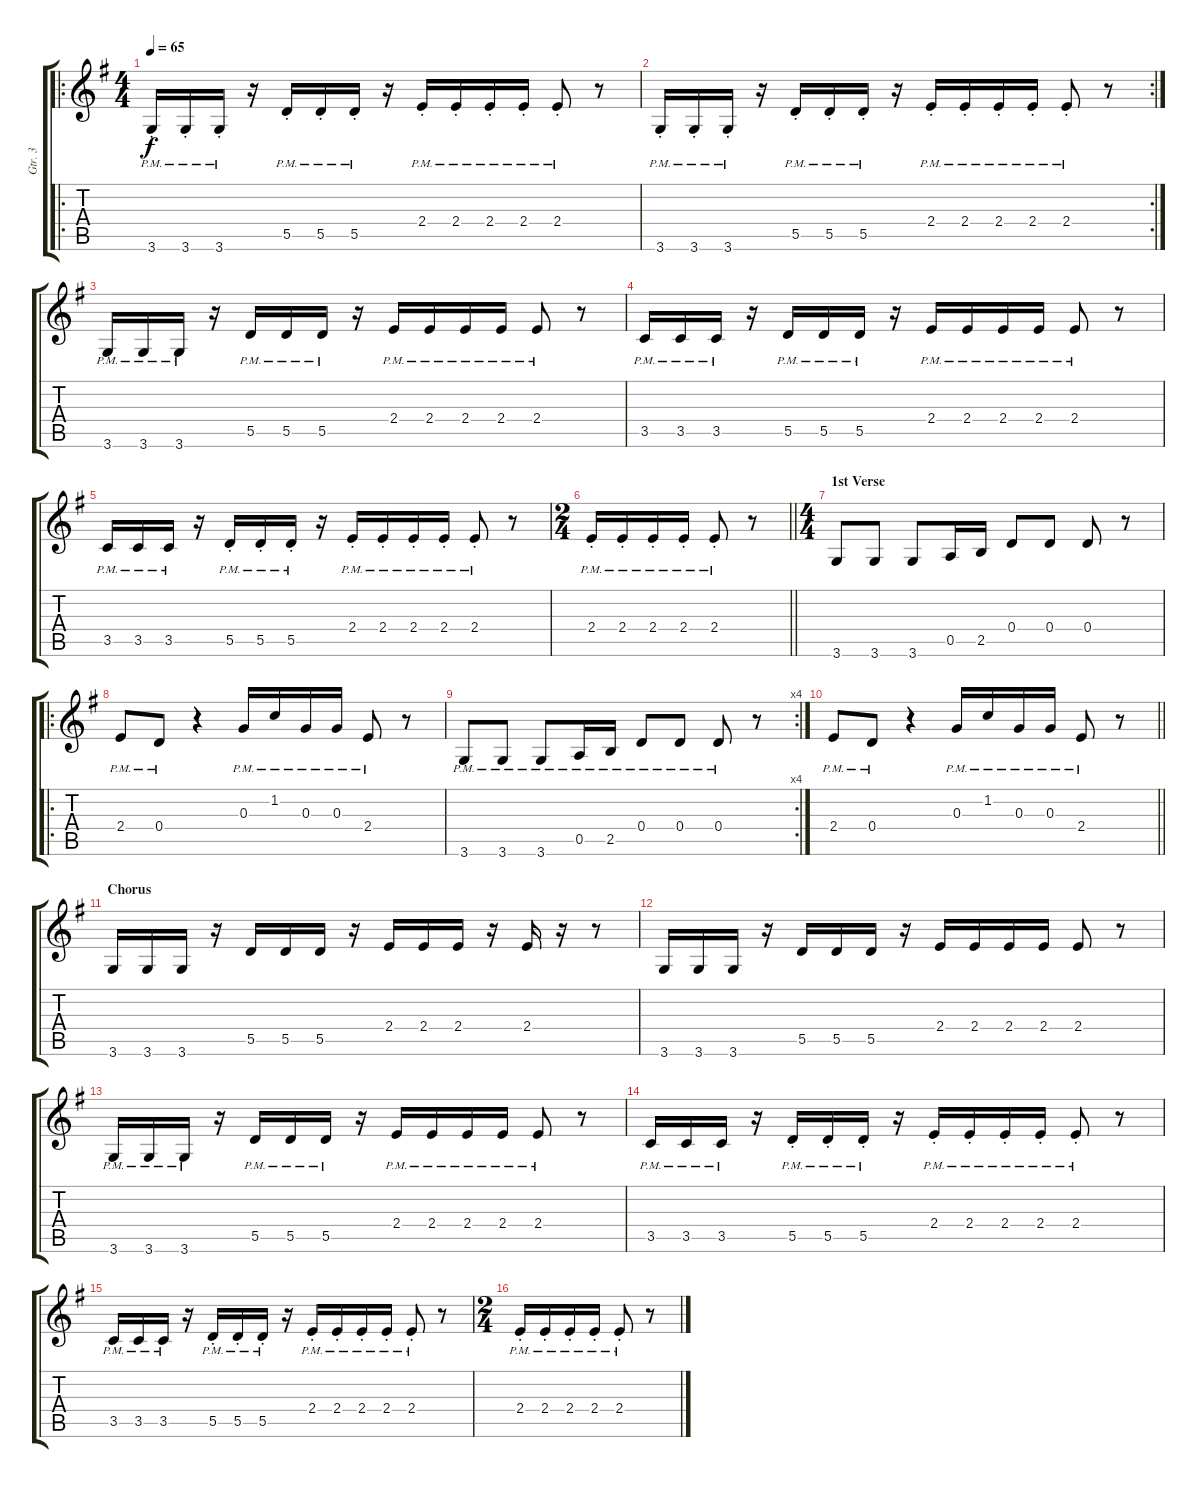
\track ("Gtr. 3" "Gtr. 3") {instrument electricguitarclean}
\staff {score tabs}
\tuning (E4 B3 G3 D3 A2 E2) {hide}
\ro
\ts (4 4)
\tempo 65
\clef g2
\ks g
3.6{pm st}.16{dy f instrument electricguitarclean} 3.6{pm st}.16 3.6{pm st}.16 r.16 5.5{pm st}.16 5.5{pm st}.16 5.5{pm st}.16 r.16 2.4{pm st}.16 2.4{pm st}.16 2.4{pm st}.16 2.4{pm st}.16 2.4{pm st}.8 r.8 |
\rc 2
3.6{pm st}.16 3.6{pm st}.16 3.6{pm st}.16 r.16 5.5{pm st}.16 5.5{pm st}.16 5.5{pm st}.16 r.16 2.4{pm st}.16 2.4{pm st}.16 2.4{pm st}.16 2.4{pm st}.16 2.4{pm st}.8 r.8 |
3.6{pm}.16 3.6{pm}.16 3.6{pm}.16 r.16 5.5{pm}.16 5.5{pm}.16 5.5{pm}.16 r.16 2.4{pm}.16 2.4{pm}.16 2.4{pm}.16 2.4{pm}.16 2.4{pm}.8 r.8 |
3.5{pm}.16 3.5{pm}.16 3.5{pm}.16 r.16 5.5{pm}.16 5.5{pm}.16 5.5{pm}.16 r.16 2.4{pm}.16 2.4{pm}.16 2.4{pm}.16 2.4{pm}.16 2.4{pm}.8 r.8 |
3.5{pm}.16 3.5{pm}.16 3.5{pm}.16 r.16 5.5{pm st}.16 5.5{pm st}.16 5.5{pm st}.16 r.16 2.4{pm st}.16 2.4{pm st}.16 2.4{pm st}.16 2.4{pm st}.16 2.4{pm st}.8 r.8 |
\ts (2 4)
\barLineRight lightlight
2.4{pm st}.16 2.4{pm st}.16 2.4{pm st}.16 2.4{pm st}.16 2.4{pm st}.8 r.8 |
\ts (4 4)
\section ("" "1st Verse")
3.6.8 3.6.8 3.6.8 0.5.16 2.5.16 0.4.8 0.4.8 0.4.8 r.8 |
\ro
2.4{pm}.8 0.4{pm}.8 r.4 0.3{pm}.16 1.2{pm}.16 0.3{pm}.16 0.3{pm}.16 2.4{pm}.8 r.8 |
\rc 4
3.6{pm}.8 3.6{pm}.8 3.6{pm}.8 0.5{pm}.16 2.5{pm}.16 0.4{pm}.8 0.4{pm}.8 0.4{pm}.8 r.8 |
\barLineRight lightlight
2.4{pm}.8 0.4{pm}.8 r.4 0.3{pm}.16 1.2{pm}.16 0.3{pm}.16 0.3{pm}.16 2.4{pm}.8 r.8 |
\section ("" "Chorus")
3.6.16 3.6.16 3.6.16 r.16 5.5.16 5.5.16 5.5.16 r.16 2.4.16 2.4.16 2.4.16 r.16 2.4.16 r.16 r.8 |
3.6.16 3.6.16 3.6.16 r.16 5.5.16 5.5.16 5.5.16 r.16 2.4.16 2.4.16 2.4.16 2.4.16 2.4.8 r.8 |
3.6{pm}.16 3.6{pm}.16 3.6{pm}.16 r.16 5.5{pm}.16 5.5{pm}.16 5.5{pm}.16 r.16 2.4{pm}.16 2.4{pm}.16 2.4{pm}.16 2.4{pm}.16 2.4{pm}.8 r.8 |
3.5{pm}.16 3.5{pm}.16 3.5{pm}.16 r.16 5.5{pm st}.16 5.5{pm st}.16 5.5{pm st}.16 r.16 2.4{pm st}.16 2.4{pm st}.16 2.4{pm st}.16 2.4{pm st}.16 2.4{pm st}.8 r.8 |
3.5{pm}.16 3.5{pm}.16 3.5{pm}.16 r.16 5.5{pm st}.16 5.5{pm st}.16 5.5{pm st}.16 r.16 2.4{pm st}.16 2.4{pm st}.16 2.4{pm st}.16 2.4{pm st}.16 2.4{pm st}.8 r.8 |
\ts (2 4)
2.4{pm st}.16 2.4{pm st}.16 2.4{pm st}.16 2.4{pm st}.16 2.4{pm st}.8 r.8
